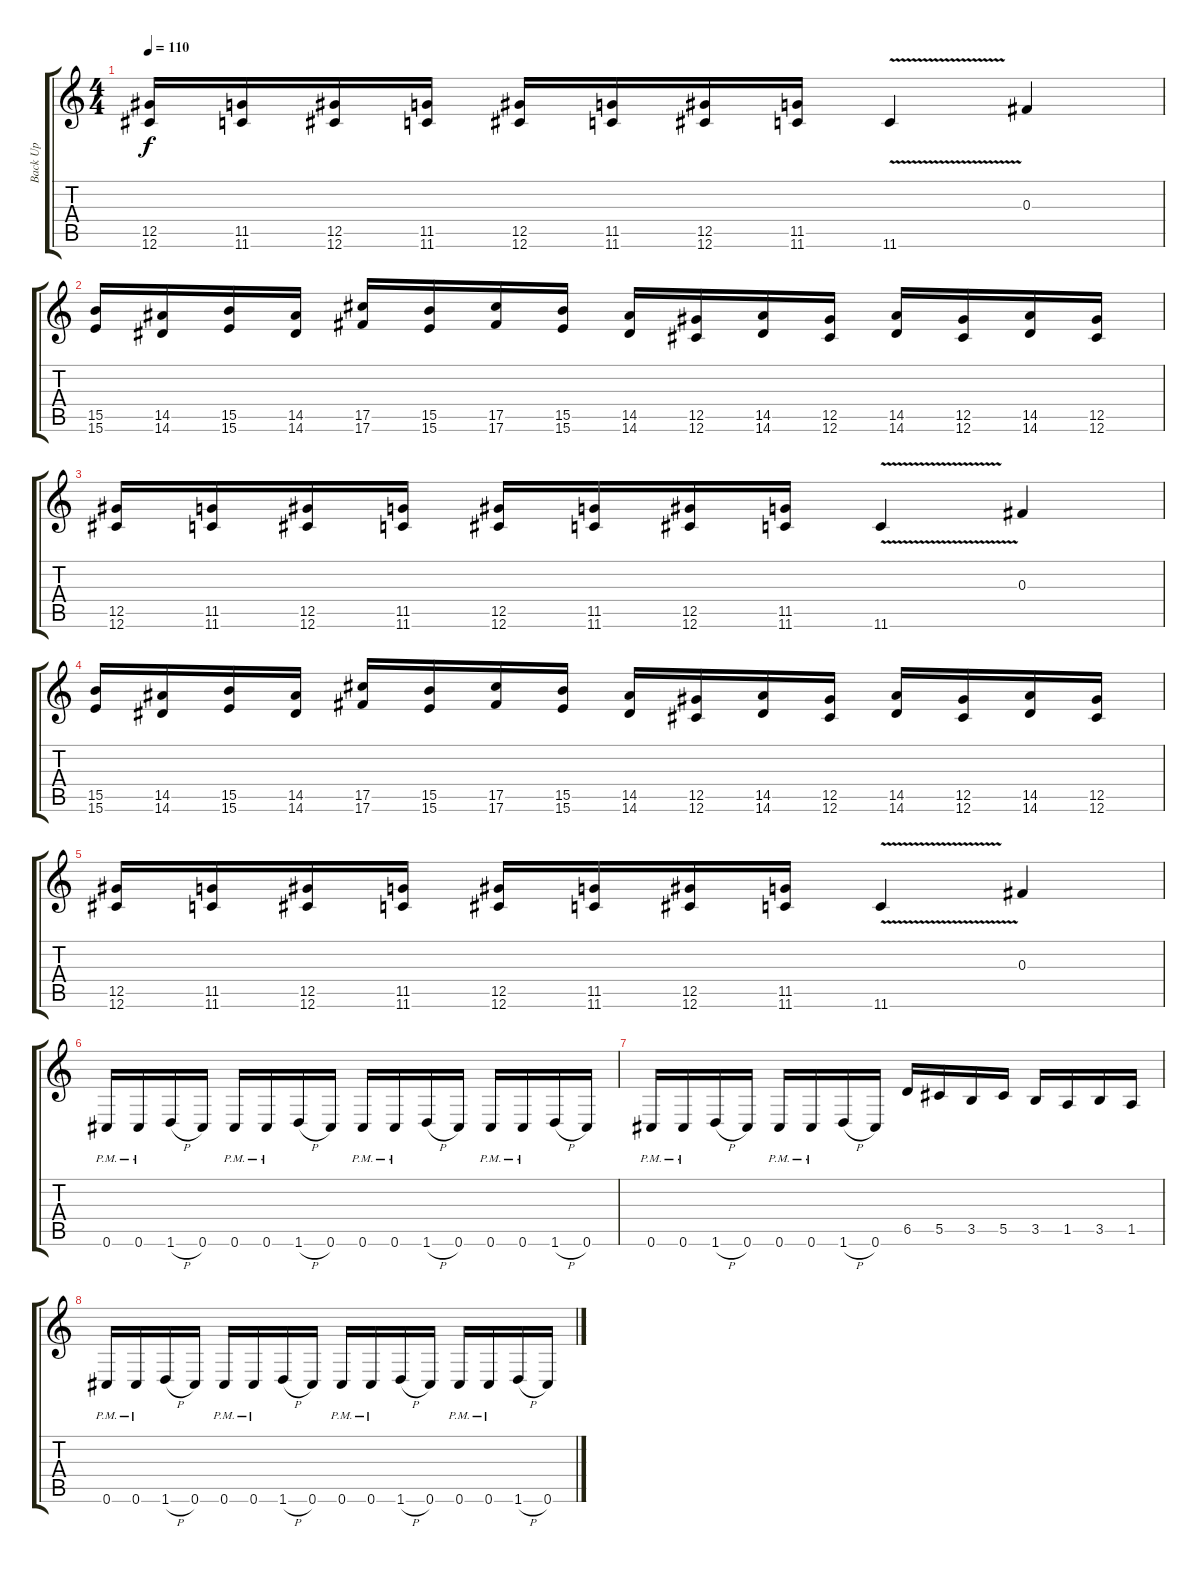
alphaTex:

\track ("Back Up" "Back Up") {instrument overdrivenguitar}
\staff {score tabs}
\tuning (Eb4 Bb3 Gb3 Db3 Ab2 Db2) {hide}
\ts (4 4)
\tempo 110
\clef g2
\ks c
(12.5 12.6).16{dy f} (11.5 11.6).16 (12.5 12.6).16 (11.5 11.6).16 (12.5 12.6).16 (11.5 11.6).16 (12.5 12.6).16 (11.5 11.6).16 11.6{v}.4 0.3.4 |
(15.5 15.6).16 (14.5 14.6).16 (15.5 15.6).16 (14.5 14.6).16 (17.5 17.6).16 (15.5 15.6).16 (17.5 17.6).16 (15.5 15.6).16 (14.5 14.6).16 (12.5 12.6).16 (14.5 14.6).16 (12.5 12.6).16 (14.5 14.6).16 (12.5 12.6).16 (14.5 14.6).16 (12.5 12.6).16 |
(12.5 12.6).16 (11.5 11.6).16 (12.5 12.6).16 (11.5 11.6).16 (12.5 12.6).16 (11.5 11.6).16 (12.5 12.6).16 (11.5 11.6).16 11.6{v}.4 0.3.4 |
(15.5 15.6).16 (14.5 14.6).16 (15.5 15.6).16 (14.5 14.6).16 (17.5 17.6).16 (15.5 15.6).16 (17.5 17.6).16 (15.5 15.6).16 (14.5 14.6).16 (12.5 12.6).16 (14.5 14.6).16 (12.5 12.6).16 (14.5 14.6).16 (12.5 12.6).16 (14.5 14.6).16 (12.5 12.6).16 |
(12.5 12.6).16 (11.5 11.6).16 (12.5 12.6).16 (11.5 11.6).16 (12.5 12.6).16 (11.5 11.6).16 (12.5 12.6).16 (11.5 11.6).16 11.6{v}.4 0.3.4 |
0.6{pm}.16 0.6{pm}.16 1.6{h}.16 0.6.16 0.6{pm}.16 0.6{pm}.16 1.6{h}.16 0.6.16 0.6{pm}.16 0.6{pm}.16 1.6{h}.16 0.6.16 0.6{pm}.16 0.6{pm}.16 1.6{h}.16 0.6.16 |
0.6{pm}.16 0.6{pm}.16 1.6{h}.16 0.6.16 0.6{pm}.16 0.6{pm}.16 1.6{h}.16 0.6.16 6.5.16 5.5.16 3.5.16 5.5.16 3.5.16 1.5.16 3.5.16 1.5.16 |
0.6{pm}.16 0.6{pm}.16 1.6{h}.16 0.6.16 0.6{pm}.16 0.6{pm}.16 1.6{h}.16 0.6.16 0.6{pm}.16 0.6{pm}.16 1.6{h}.16 0.6.16 0.6{pm}.16 0.6{pm}.16 1.6{h}.16 0.6.16
